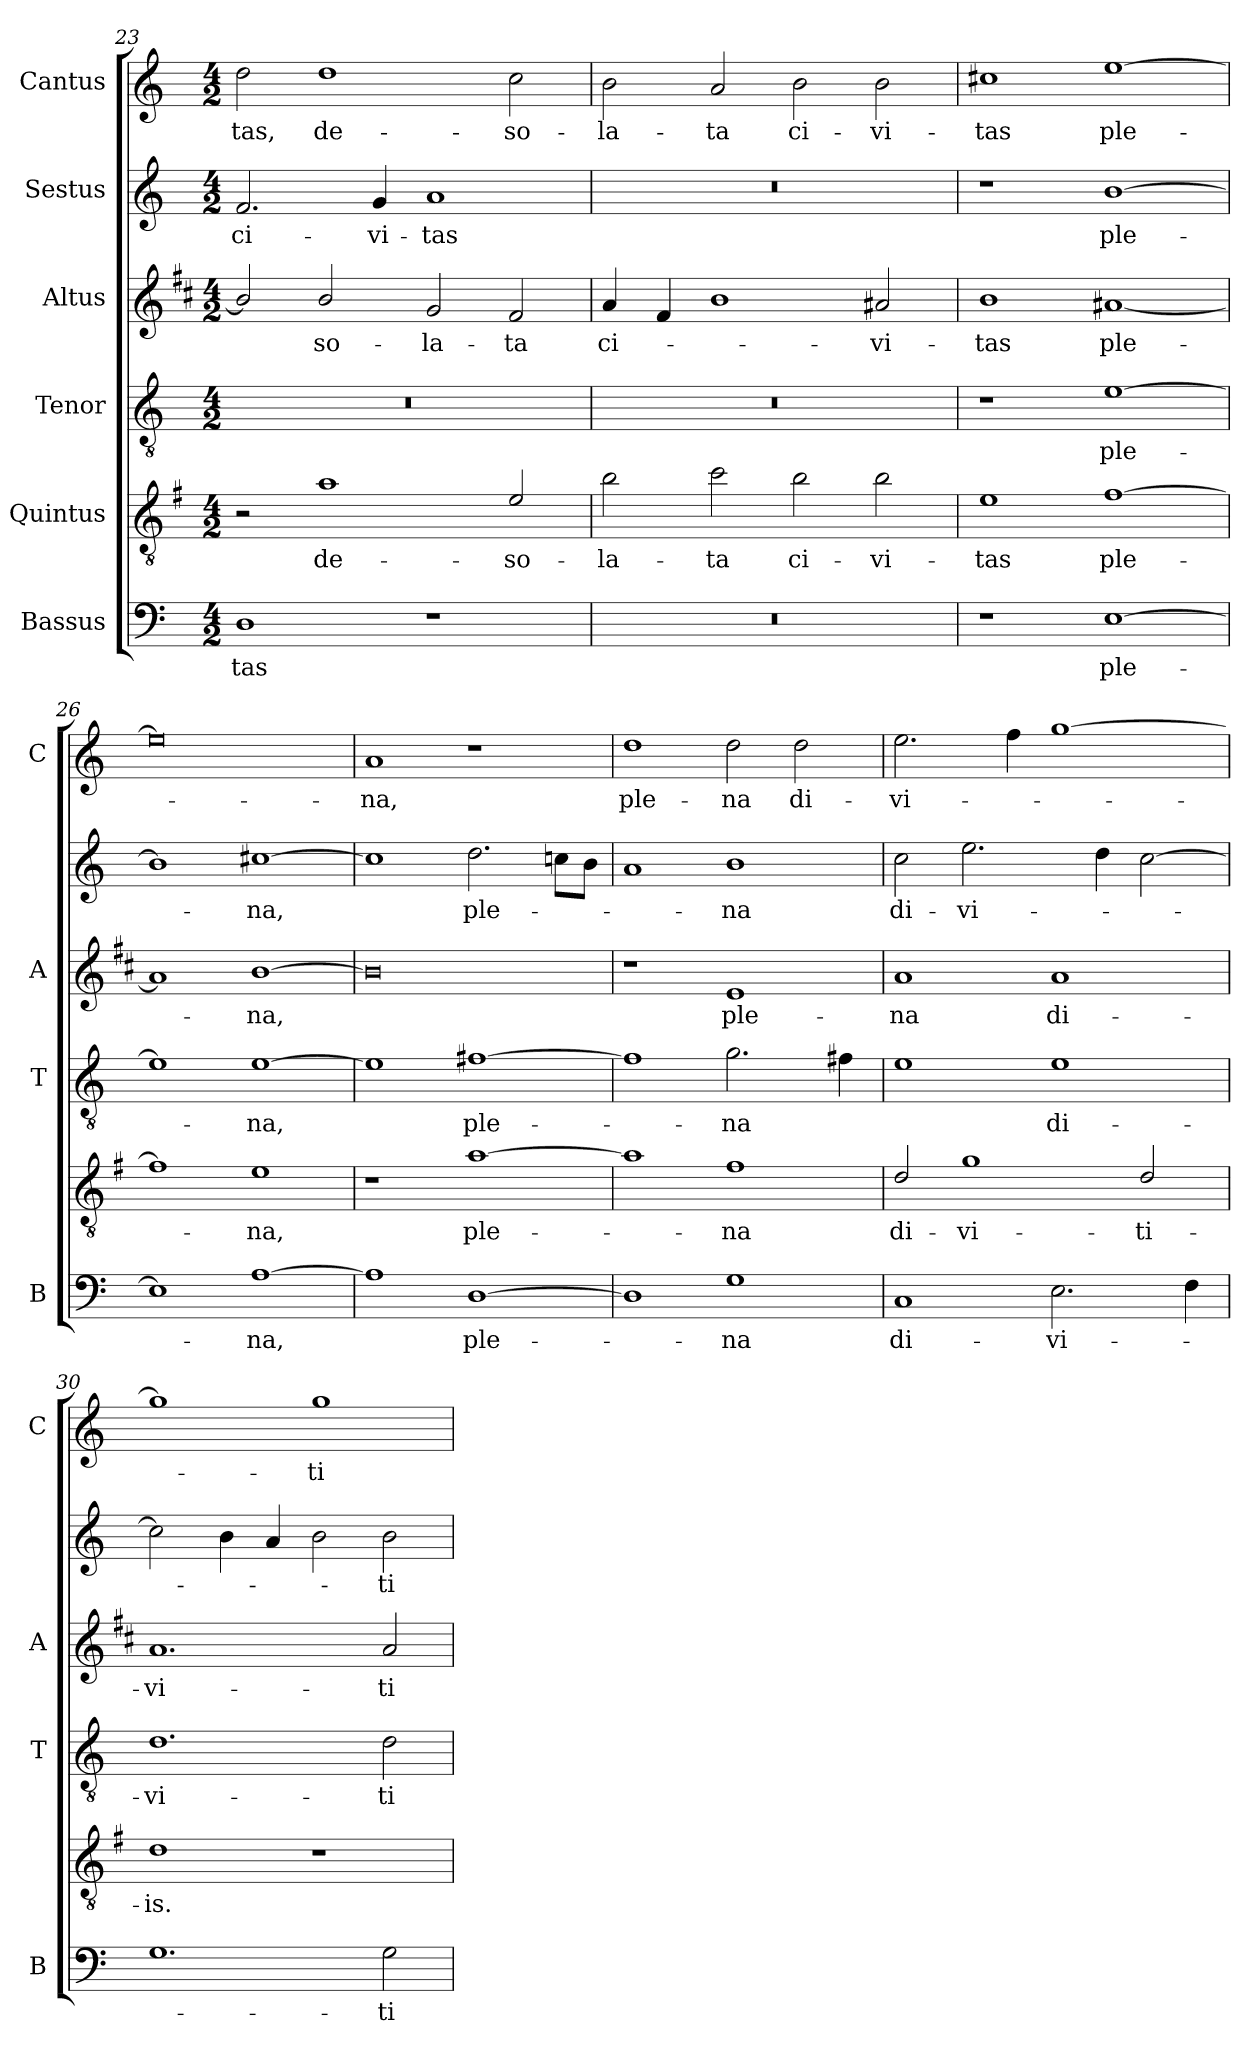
**kern	**text	**kern	**text	**kern	**text	**kern	**text	**kern	**text	**kern	**text
*part6	*part6	*part5	*part5	*part4	*part4	*part3	*part3	*part2	*part2	*part1	*part1
*staff6	*staff6	*staff5	*staff5	*staff4	*staff4	*staff3	*staff3	*staff2	*staff2	*staff1	*staff1
*I"Bassus	*	*I"Quintus	*	*I"Tenor	*	*I"Altus	*	*I"Sestus	*	*I"Cantus	*
*I'B	*	*	*	*I'T	*	*I'A	*	*	*	*I'C	*
*clefF4	*	*clefGv2	*	*clefGv2	*	*clefG2	*	*clefG2	*	*clefG2	*
*	*	*ITrd4c7	*	*	*	*ITrd1c2	*	*	*	*	*
*k[]	*	*k[]	*	*k[]	*	*k[]	*	*k[]	*	*k[]	*
*C:	*	*C:	*	*C:	*	*C:	*	*C:	*	*C:	*
*M4/2	*	*M4/2	*	*M4/2	*	*M4/2	*	*M4/2	*	*M4/2	*
=23	=23	=23	=23	=23	=23	=23	=23	=23	=23	=23	=23
!	!LO:LY:b	!	!	!	!	!	!	!	!LO:LY:b	!	!LO:LY:b
1D	-tas	2r	.	0r	.	2a/]	.	2.f/	ci-	2dd\	-tas,
!	!	!	!LO:LY:b	!	!	!	!LO:LY:b	!	!	!	!LO:LY:b
.	.	1d	de-	.	.	2a/	-so-	.	.	1dd	de-
!	!	!	!	!	!	!	!	!	!LO:LY:b	!	!
.	.	.	.	.	.	.	.	4g/	-vi-	.	.
!	!	!	!	!	!	!	!LO:LY:b	!	!LO:LY:b	!	!
1r	.	.	.	.	.	2f/	-la-	1a	-tas	.	.
!	!	!	!LO:LY:b	!	!	!	!LO:LY:b	!	!	!	!LO:LY:b
.	.	2A/	-so-	.	.	2e/	-ta	.	.	2cc\	-so-
!!LO:LB:g=z
=24	=24	=24	=24	=24	=24	=24	=24	=24	=24	=24	=24
!	!	!	!LO:LY:b	!	!	!	!LO:LY:b	!	!	!	!LO:LY:b
0r	.	2e\	-la-	0r	.	4g/	ci-	0r	.	2b\	-la-
.	.	.	.	.	.	4e/	.	.	.	.	.
!	!	!	!LO:LY:b	!	!	!	!	!	!	!	!LO:LY:b
.	.	2f\	-ta	.	.	1a	.	.	.	2a/	-ta
!	!	!	!LO:LY:b	!	!	!	!	!	!	!	!LO:LY:b
.	.	2e\	ci-	.	.	.	.	.	.	2b\	ci-
!	!	!	!LO:LY:b	!	!	!	!LO:LY:b	!	!	!	!LO:LY:b
.	.	2e\	-vi-	.	.	2g#X/	-vi-	.	.	2b\	-vi-
=25	=25	=25	=25	=25	=25	=25	=25	=25	=25	=25	=25
!	!	!	!LO:LY:b	!	!	!	!LO:LY:b	!	!	!	!LO:LY:b
1r	.	1A	-tas	1r	.	1a	-tas	1r	.	1cc#X	-tas
!	!LO:LY:b	!	!LO:LY:b	!	!LO:LY:b	!	!LO:LY:b	!	!LO:LY:b	!	!LO:LY:b
[1E	ple-	[1B	ple-	[1e	ple-	[1g#X	ple-	[1b	ple-	[1ee	ple-
=26	=26	=26	=26	=26	=26	=26	=26	=26	=26	=26	=26
1E]	.	1B]	.	1e]	.	1g#]	.	1b]	.	0ee]	.
!	!LO:LY:b	!	!LO:LY:b	!	!LO:LY:b	!	!LO:LY:b	!	!LO:LY:b	!	!
[1A	-na,	1A	-na,	[1e	-na,	[1a	-na,	[1cc#X	-na,	.	.
=27	=27	=27	=27	=27	=27	=27	=27	=27	=27	=27	=27
!	!	!	!	!	!	!	!	!	!	!	!LO:LY:b
1A]	.	1r	.	1e]	.	0a]	.	1cc#]	.	1a	-na,
!	!LO:LY:b	!	!LO:LY:b	!	!LO:LY:b	!	!	!	!LO:LY:b	!	!
[1D	ple-	[1d	ple-	[1f#X	ple-	.	.	2.dd\	ple-	1r	.
.	.	.	.	.	.	.	.	8ccn\L	.	.	.
.	.	.	.	.	.	.	.	8b\J	.	.	.
=28	=28	=28	=28	=28	=28	=28	=28	=28	=28	=28	=28
!	!	!	!	!	!	!	!	!	!	!	!LO:LY:b
1D]	.	1d]	.	1f#]	.	1r	.	1a	.	1dd	ple-
!	!LO:LY:b	!	!LO:LY:b	!	!LO:LY:b	!	!LO:LY:b	!	!LO:LY:b	!	!LO:LY:b
1G	-na	1B	-na	2.g\	-na	1d	ple-	1b	-na	2dd\	-na
!	!	!	!	!	!	!	!	!	!	!	!LO:LY:b
.	.	.	.	.	.	.	.	.	.	2dd\	di-
.	.	.	.	4f#X\	.	.	.	.	.	.	.
=29	=29	=29	=29	=29	=29	=29	=29	=29	=29	=29	=29
!	!LO:LY:b	!	!LO:LY:b	!	!	!	!LO:LY:b	!	!LO:LY:b	!	!LO:LY:b
1C	di-	2G/	di-	1e	.	1g	-na	2cc\	di-	2.ee\	-vi-
!	!	!	!LO:LY:b	!	!	!	!	!	!LO:LY:b	!	!
.	.	1c	-vi-	.	.	.	.	2.ee\	-vi-	.	.
.	.	.	.	.	.	.	.	.	.	4ff\	.
!	!LO:LY:b	!	!	!	!LO:LY:b	!	!LO:LY:b	!	!	!	!
2.E\	-vi-	.	.	1e	di-	1g	di-	.	.	[1gg	.
.	.	.	.	.	.	.	.	4dd\	.	.	.
!	!	!	!LO:LY:b	!	!	!	!	!	!	!	!
.	.	2G/	-ti-	.	.	.	.	[2cc\	.	.	.
4F\	.	.	.	.	.	.	.	.	.	.	.
!!LO:PB:g=z
=30	=30	=30	=30	=30	=30	=30	=30	=30	=30	=30	=30
!	!	!	!LO:LY:b	!	!LO:LY:b	!	!LO:LY:b	!	!	!	!
1.G	.	1G	-is.	1.d	-vi-	1.g	-vi-	2cc\]	.	1gg]	.
.	.	.	.	.	.	.	.	4b\	.	.	.
.	.	.	.	.	.	.	.	4a/	.	.	.
!	!	!	!	!	!	!	!	!	!	!	!LO:LY:b
.	.	1r	.	.	.	.	.	2b\	.	1gg	-ti-
!	!LO:LY:b	!	!	!	!LO:LY:b	!	!LO:LY:b	!	!LO:LY:b	!	!
2G\	-ti-	.	.	2d\	-ti-	2g/	-ti-	2b\	-ti-	.	.
=	=	=	=	=	=	=	=	=	=	=	=
*-	*-	*-	*-	*-	*-	*-	*-	*-	*-	*-	*-
